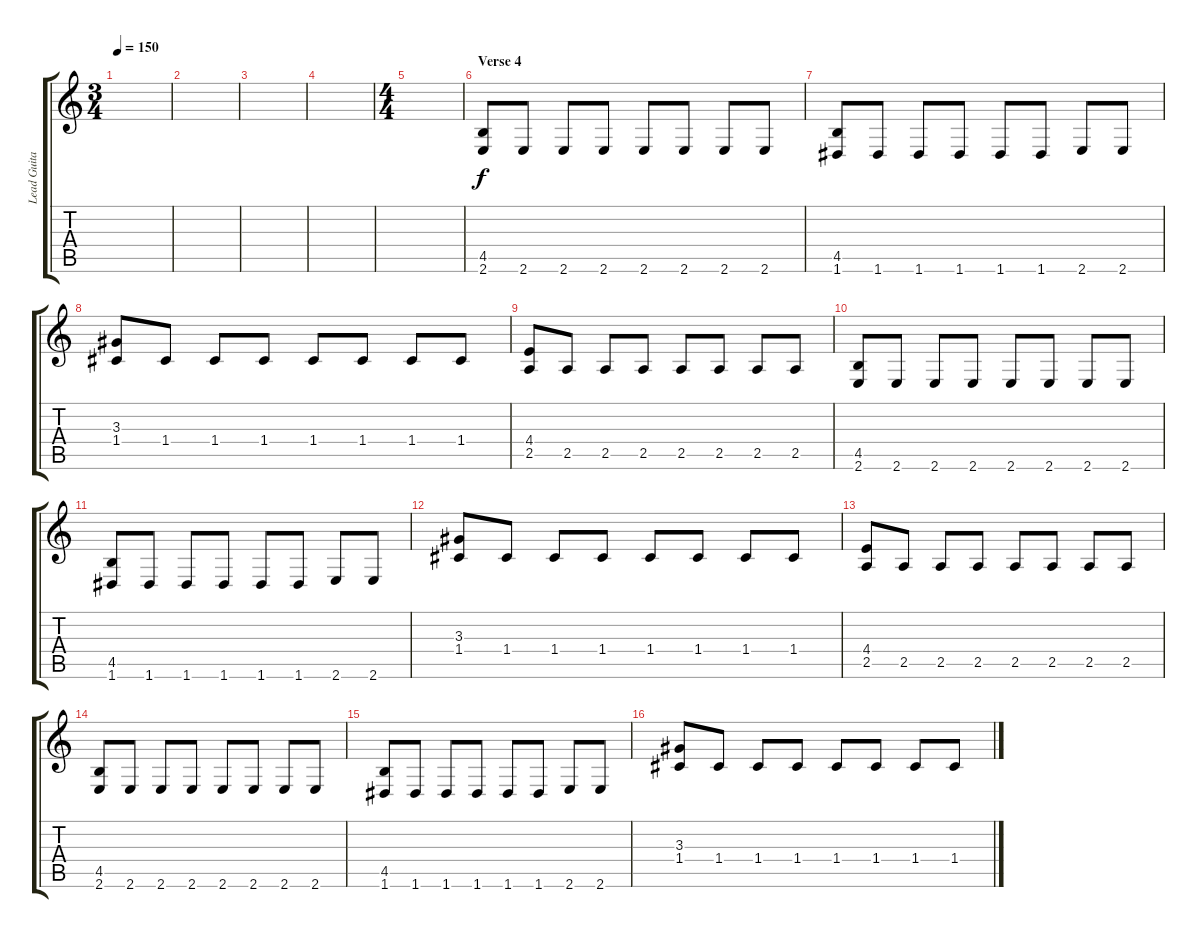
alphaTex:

\track ("Lead Guitar" "Lead Guita") {instrument distortionguitar}
\staff {score tabs}
\tuning (D4 A3 F3 C3 G2 D2) {hide}
\ts (3 4)
\tempo 150
\clef g2
\ks c
|
|
|
|
\ts (4 4)
|
\section ("" "Verse 4")
(4.5 2.6).8 2.6.8 2.6.8 2.6.8 2.6.8 2.6.8 2.6.8 2.6.8 |
(4.5 1.6).8 1.6.8 1.6.8 1.6.8 1.6.8 1.6.8 2.6.8 2.6.8 |
(3.3 1.4).8 1.4.8 1.4.8 1.4.8 1.4.8 1.4.8 1.4.8 1.4.8 |
(4.4 2.5).8 2.5.8 2.5.8 2.5.8 2.5.8 2.5.8 2.5.8 2.5.8 |
(4.5 2.6).8 2.6.8 2.6.8 2.6.8 2.6.8 2.6.8 2.6.8 2.6.8 |
(4.5 1.6).8 1.6.8 1.6.8 1.6.8 1.6.8 1.6.8 2.6.8 2.6.8 |
(3.3 1.4).8 1.4.8 1.4.8 1.4.8 1.4.8 1.4.8 1.4.8 1.4.8 |
(4.4 2.5).8 2.5.8 2.5.8 2.5.8 2.5.8 2.5.8 2.5.8 2.5.8 |
(4.5 2.6).8 2.6.8 2.6.8 2.6.8 2.6.8 2.6.8 2.6.8 2.6.8 |
(4.5 1.6).8 1.6.8 1.6.8 1.6.8 1.6.8 1.6.8 2.6.8 2.6.8 |
(3.3 1.4).8 1.4.8 1.4.8 1.4.8 1.4.8 1.4.8 1.4.8 1.4.8
